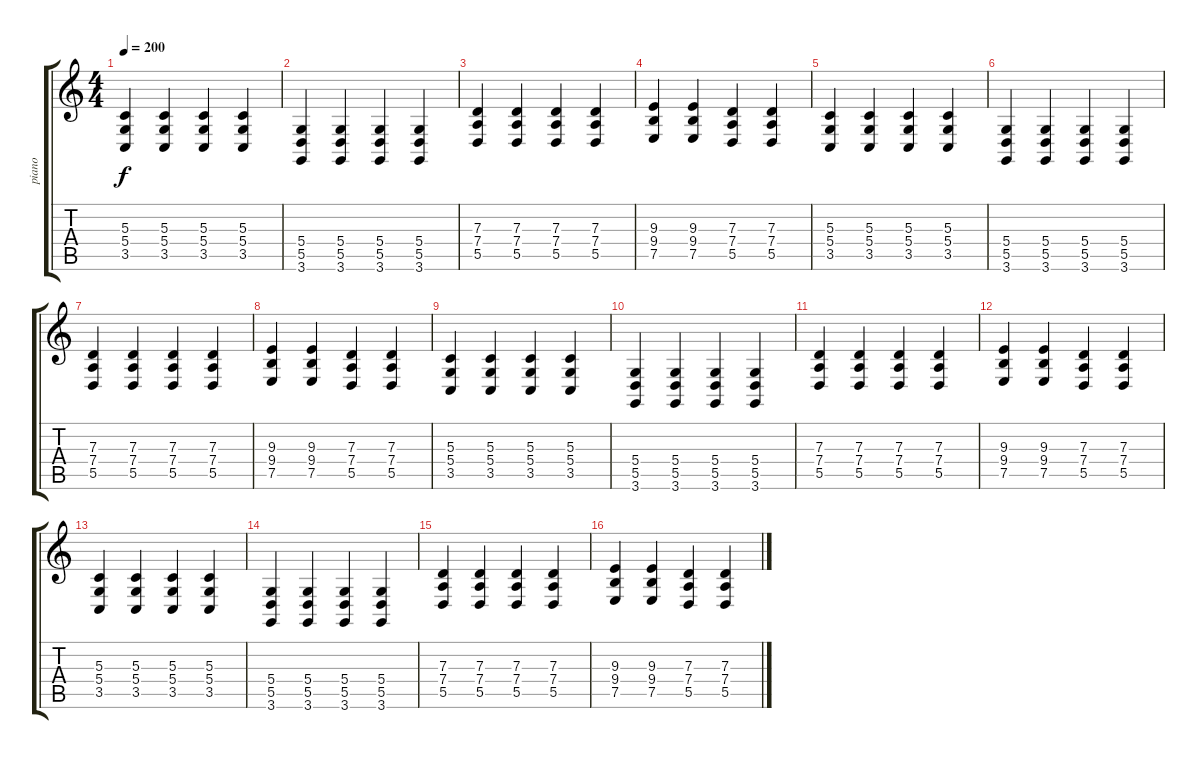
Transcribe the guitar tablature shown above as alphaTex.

\track ("piano" "piano") {instrument acousticgrandpiano}
\staff {score tabs}
\tuning (E4 B3 G3 D3 A2 E2) {hide}
\ts (4 4)
\tempo 200
\clef g2
\ks c
(5.3 5.4 3.5).4{dy f} (5.3 5.4 3.5).4 (5.3 5.4 3.5).4 (5.3 5.4 3.5).4 |
(5.4 5.5 3.6).4 (5.4 5.5 3.6).4 (5.4 5.5 3.6).4 (5.4 5.5 3.6).4 |
(7.3 7.4 5.5).4 (7.3 7.4 5.5).4 (7.3 7.4 5.5).4 (7.3 7.4 5.5).4 |
(9.3 9.4 7.5).4 (9.3 9.4 7.5).4 (7.3 7.4 5.5).4 (7.3 7.4 5.5).4 |
(5.3 5.4 3.5).4 (5.3 5.4 3.5).4 (5.3 5.4 3.5).4 (5.3 5.4 3.5).4 |
(5.4 5.5 3.6).4 (5.4 5.5 3.6).4 (5.4 5.5 3.6).4 (5.4 5.5 3.6).4 |
(7.3 7.4 5.5).4 (7.3 7.4 5.5).4 (7.3 7.4 5.5).4 (7.3 7.4 5.5).4 |
(9.3 9.4 7.5).4 (9.3 9.4 7.5).4 (7.3 7.4 5.5).4 (7.3 7.4 5.5).4 |
(5.3 5.4 3.5).4 (5.3 5.4 3.5).4 (5.3 5.4 3.5).4 (5.3 5.4 3.5).4 |
(5.4 5.5 3.6).4 (5.4 5.5 3.6).4 (5.4 5.5 3.6).4 (5.4 5.5 3.6).4 |
(7.3 7.4 5.5).4 (7.3 7.4 5.5).4 (7.3 7.4 5.5).4 (7.3 7.4 5.5).4 |
(9.3 9.4 7.5).4 (9.3 9.4 7.5).4 (7.3 7.4 5.5).4 (7.3 7.4 5.5).4 |
(5.3 5.4 3.5).4 (5.3 5.4 3.5).4 (5.3 5.4 3.5).4 (5.3 5.4 3.5).4 |
(5.4 5.5 3.6).4 (5.4 5.5 3.6).4 (5.4 5.5 3.6).4 (5.4 5.5 3.6).4 |
(7.3 7.4 5.5).4 (7.3 7.4 5.5).4 (7.3 7.4 5.5).4 (7.3 7.4 5.5).4 |
(9.3 9.4 7.5).4 (9.3 9.4 7.5).4 (7.3 7.4 5.5).4 (7.3 7.4 5.5).4
